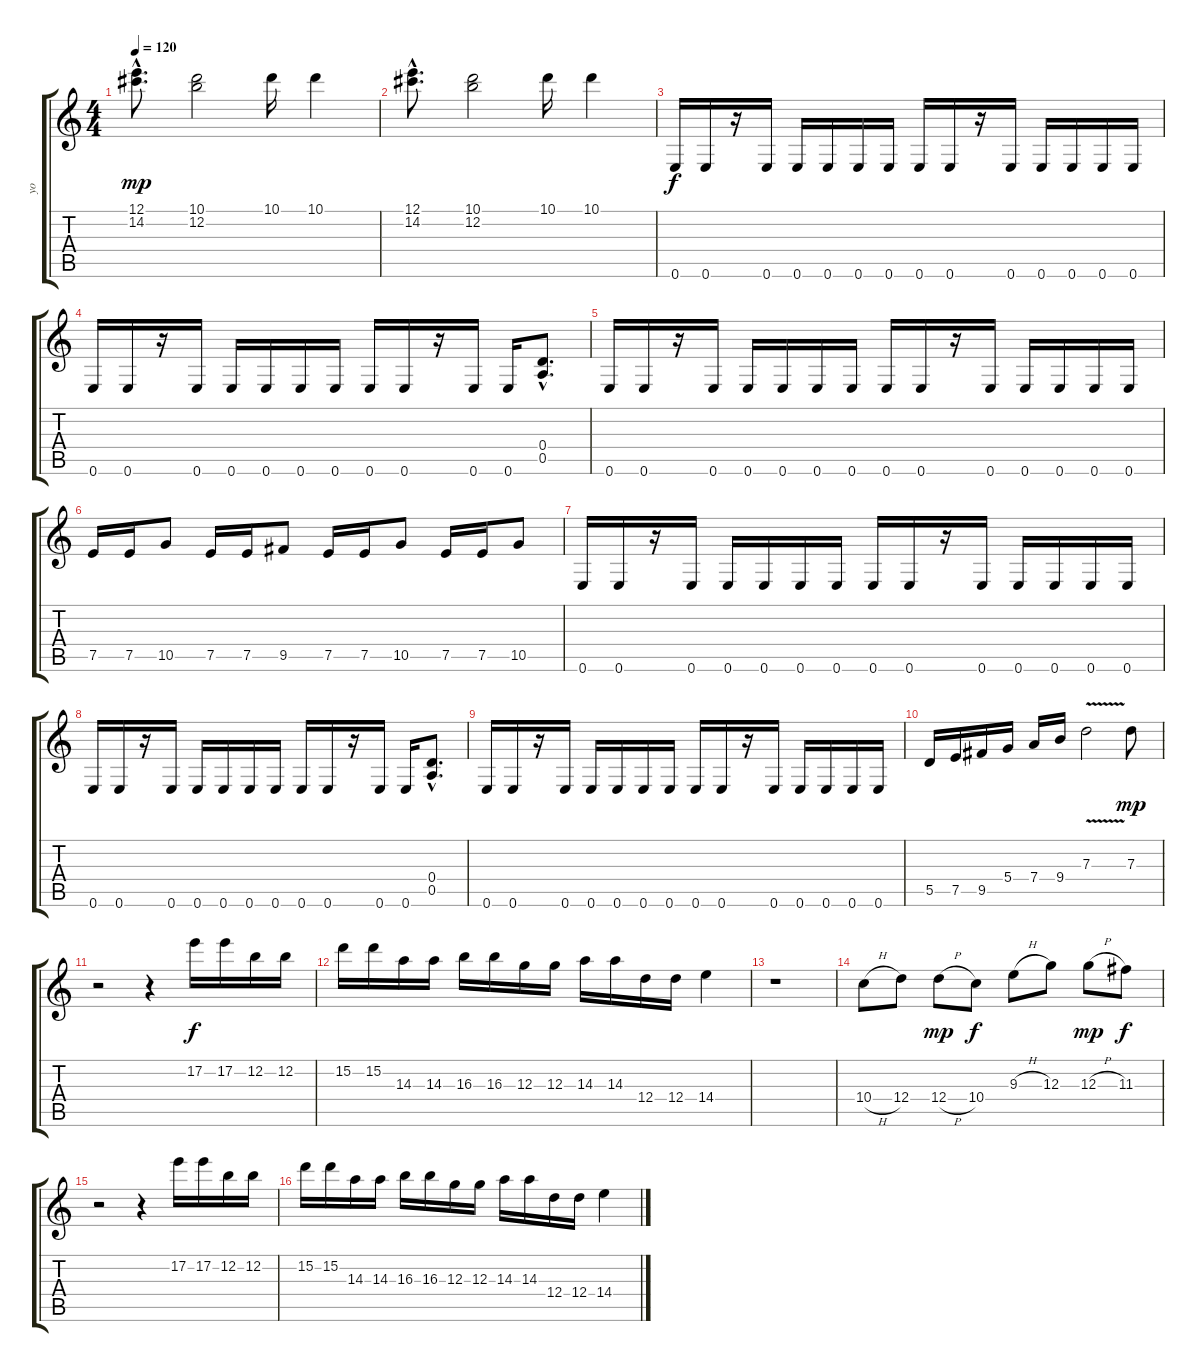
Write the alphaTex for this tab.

\track ("yo" "yo") {instrument distortionguitar}
\staff {score tabs}
\tuning (E4 B3 G3 D3 A2 E2) {hide}
\ts (4 4)
\tempo 120
\clef g2
\ks c
(12.1{hac} 14.2{hac}).8{d dy mp} (10.1 12.2).2 10.1.16 10.1.4 |
(12.1{hac} 14.2{hac}).8{d} (10.1 12.2).2 10.1.16 10.1.4 |
0.6.16{dy f} 0.6.16 r.16 0.6.16 0.6.16 0.6.16 0.6.16 0.6.16 0.6.16 0.6.16 r.16 0.6.16 0.6.16 0.6.16 0.6.16 0.6.16 |
0.6.16 0.6.16 r.16 0.6.16 0.6.16 0.6.16 0.6.16 0.6.16 0.6.16 0.6.16 r.16 0.6.16 0.6.16 (0.4{hac} 0.5{hac}).8{d} |
0.6.16 0.6.16 r.16 0.6.16 0.6.16 0.6.16 0.6.16 0.6.16 0.6.16 0.6.16 r.16 0.6.16 0.6.16 0.6.16 0.6.16 0.6.16 |
7.5.16 7.5.16 10.5.8 7.5.16 7.5.16 9.5.8 7.5.16 7.5.16 10.5.8 7.5.16 7.5.16 10.5.8 |
0.6.16 0.6.16 r.16 0.6.16 0.6.16 0.6.16 0.6.16 0.6.16 0.6.16 0.6.16 r.16 0.6.16 0.6.16 0.6.16 0.6.16 0.6.16 |
0.6.16 0.6.16 r.16 0.6.16 0.6.16 0.6.16 0.6.16 0.6.16 0.6.16 0.6.16 r.16 0.6.16 0.6.16 (0.4{hac} 0.5{hac}).8{d} |
0.6.16 0.6.16 r.16 0.6.16 0.6.16 0.6.16 0.6.16 0.6.16 0.6.16 0.6.16 r.16 0.6.16 0.6.16 0.6.16 0.6.16 0.6.16 |
5.5.16 7.5.16 9.5.16 5.4.16 7.4.16 9.4.16 7.3{v}.2 7.3.8{dy mp} |
r.2 r.4 17.2.16{dy f} 17.2.16 12.2.16 12.2.16 |
15.2.16 15.2.16 14.3.16 14.3.16 16.3.16 16.3.16 12.3.16 12.3.16 14.3.16 14.3.16 12.4.16 12.4.16 14.4.4 |
r.1 |
10.4{h}.8 12.4.8 12.4{h}.8{dy mp} 10.4.8{dy f} 9.3{h}.8 12.3.8 12.3{h}.8{dy mp} 11.3.8{dy f} |
r.2 r.4 17.2.16 17.2.16 12.2.16 12.2.16 |
15.2.16 15.2.16 14.3.16 14.3.16 16.3.16 16.3.16 12.3.16 12.3.16 14.3.16 14.3.16 12.4.16 12.4.16 14.4.4
